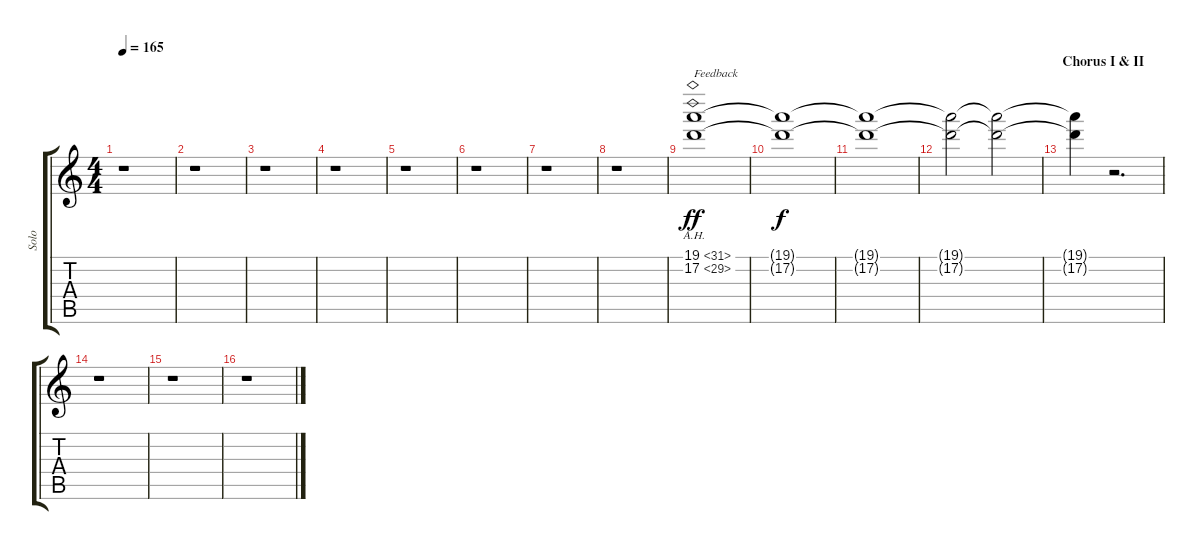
\track ("Solo" "Solo") {instrument overdrivenguitar}
\staff {score tabs}
\tuning (D4 A3 F3 C3 G2 D2) {hide}
\ts (4 4)
\tempo 165
\clef g2
\ks c
r.1{dy ff} |
r.1 |
r.1 |
r.1 |
r.1 |
r.1 |
r.1 |
r.1{volume 0} |
(19.1{ah 12} 17.2{ah 12}).1{txt "Feedback" volume 16 instrument overdrivenguitar} |
(19.1{t} 17.2{t}).1{dy f} |
(19.1{t} 17.2{t}).1 |
(19.1{t} 17.2{t}).2 (19.1{t} 17.2{t}).2{volume 4} |
\section ("" "Chorus I & II")
(19.1{t} 17.2{t}).4 r.2{d} |
r.1 |
r.1 |
r.1
